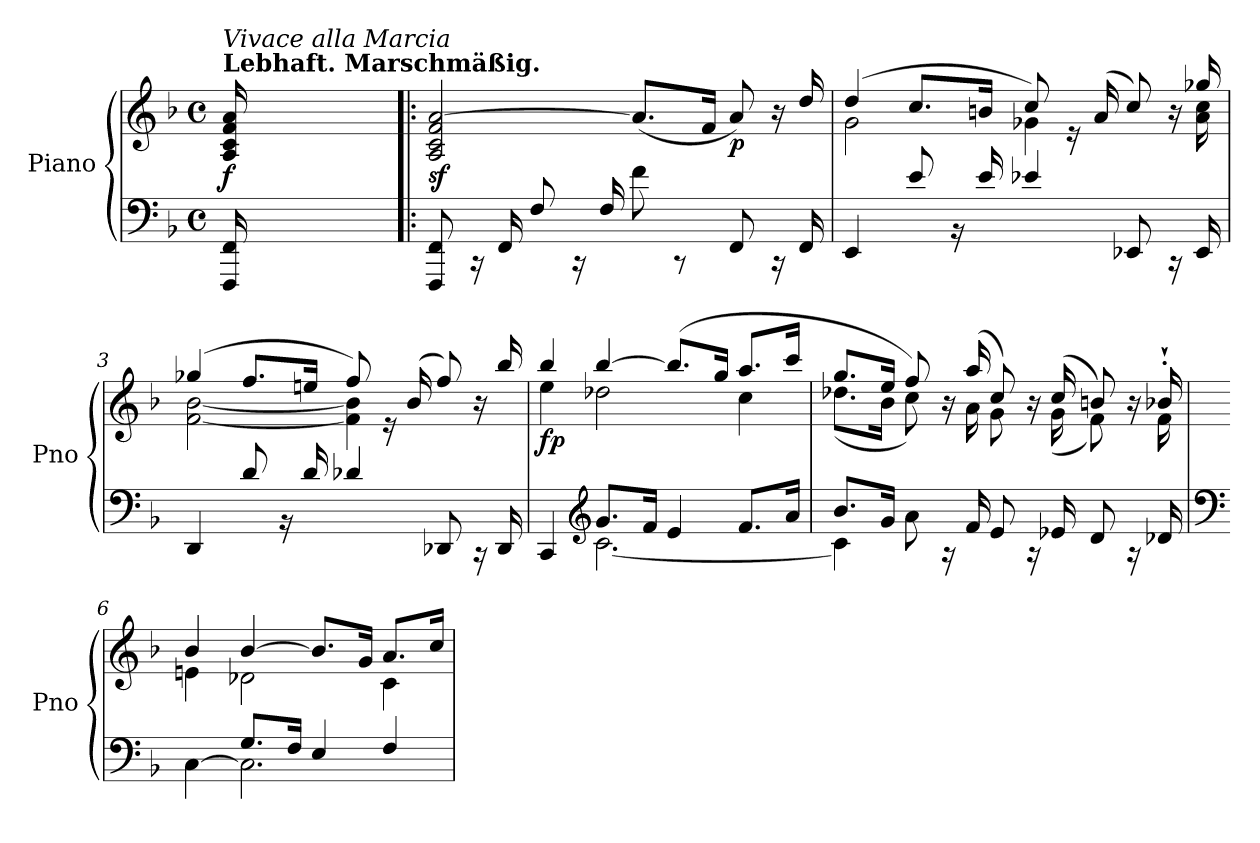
**kern	**kern	**dynam
*part1	*part1	*part1
*staff2	*staff1	*staff1/2
*I"Piano	*	*
*I'Pno	*	*
*clefF4	*clefG2	*
*k[b-]	*k[b-]	*
*M4/4	*M4/4	*
*met(c)	*met(c)	*
=	=	=
*^	*	*
!	!	!LO:TX:a:B:t=Lebhaft. Marschmäßig.	!
!	!	!LO:TX:a:i:t=Vivace alla Marcia	!
!	!	!	!LO:DY:b
1ryy	16FFF/ 16FF/	16A/ 16c/ 16f/ 16a/	f
.	2...ryy	2...ryy	.
=1!|:	=1!|:	=1!|:	=1!|:
*	*^	*^	*
!	!	!	!	!	!LO:DY:b
1ryy	8ryy	8FFF/ 8FF/	2ryy	2A/ 2c/ 2f/ [2a/	sf
.	16r	16ryy	.	.	.
.	16ryy	16FF/	.	.	.
.	8ryy	8F/	.	.	.
.	16r	16ryy	.	.	.
.	16ryy	16F/	.	.	.
.	8ryy	8f\	8.ryy	(>8.a/L]	.
.	8r	8ryy	.	.	.
.	.	.	16ryy	16f/Jk	.
!	!	!	!	!	!LO:DY:b
.	8ryy	8FF/	8ryy	8a/)	p
.	16rCC	16ryy	16r	16ryy	.
.	16ryy	16FF/	16ryy	16dd/	.
=2	=2	=2	=2	=2	=2
*	*	*	*	*^	*
!	!	!	!	!	!	!LO:DY:b
1ryy	4EE/	4ryy	(>4dd/	2g\	2ryy	other-dynamics
.	8ryy	8e/	8.cc/L	.	.	.
.	16r	16ryy	.	.	.	.
.	16ryy	16e/	16bn/Jk	.	.	.
.	4e-X/	4ryy	8ryy	4g-X\	8cc/)	.
.	.	.	16re	.	16ryy	.
.	.	.	16ryy	.	(>16a/	.
.	8ryy	8EE-X/	8ryy	8.ryy	8cc/)	.
.	16rCC	16ryy	16r	.	16ryy	.
.	16ryy	16EE-/	16ryy	16a\ 16cc\	16gg-X/	.
!!LO:LB:g=z	!!	!!
=3	=3	=3	=3	=3	=3	=3
1ryy	4DD/	4ryy	(>4gg-X/	[2f\ [2b-\	2ryy	.
.	8ryy	8d/	8.ff/L	.	.	.
.	16r	16ryy	.	.	.	.
.	16ryy	16d/	16een/Jk	.	.	.
.	4d-X/	4ryy	8ryy	4f\] 4b-\]	8ff/)	.
.	.	.	16re	.	16ryy	.
.	.	.	16ryy	.	(>16b-/	.
.	8ryy	8DD-X/	8ryy	4ryy	8ff/)	.
.	16rCC	16ryy	16r	.	16ryy	.
.	16ryy	16DD-/	16ryy	.	16bb-/	.
=4	=4	=4	=4	=4	=4	=4
!	!	!	!	!	!	!LO:DY:b
*	*	*	*	*v	*v	*
1ryy	4CC/	4ryy	4bb-/	4ee\	fp
*clefG2	*	*	*	*	*
.	[2.c\	8.g/L	[4bb-/	2dd-X\	.
.	.	16f/Jk	.	.	.
.	.	4e/	(>8.bb-/L]	.	.
.	.	.	16gg/Jk	.	.
.	.	8.f/L	8.aa/L	4cc\	.
.	.	16a/Jk	16ccc/Jk	.	.
!!LO:LB:g=z
=5	=5	=5	=5	=5	=5
*	*	*	*	*^	*
1ryy	4c\]	8.b-/L	4ryy	(<8.dd-X\L	8.gg/L	.
.	.	16g/Jk	.	16b-\Jk	16ee/Jk	.
.	8ryy	8a\	8ryy	8cc\)	8ff/)	.
.	16r	16ryy	16r	16ryy	16ryy	.
.	16ryy	16f/	16ryy	16a\	(>16aa/	.
.	8ryy	8e/	8ryy	8g\	8cc/)	.
.	16r	16ryy	16r	16ryy	16ryy	.
.	16ryy	16e-X/	16ryy	(<16g\	(>16cc/	.
.	8ryy	8d/	8ryy	8f\)	8bn/)	.
.	16rA	16ryy	16r	16ryy	16ryy	.
.	16ryy	16d-X/	16ryy	16f\	16b-X'`/	.
*	*	*	*v	*v	*v	*
=6	=6	=6	=6	=6
*clefF4	*	*	*	*
*	*	*	*^	*
1ryy	4ryy	[4C\	4b-/	4en\	.
.	8.G/L	2.C\]	[4b-/	2d-X\	.
.	16F/Jk	.	.	.	.
.	4E/	.	8.b-/L]	.	.
.	.	.	16g/Jk	.	.
.	4F/	.	8.a/L	4c\	.
.	.	.	16cc/Jk	.	.
*v	*v	*v	*	*	*
*	*v	*v	*
=	=	=
*-	*-	*-
